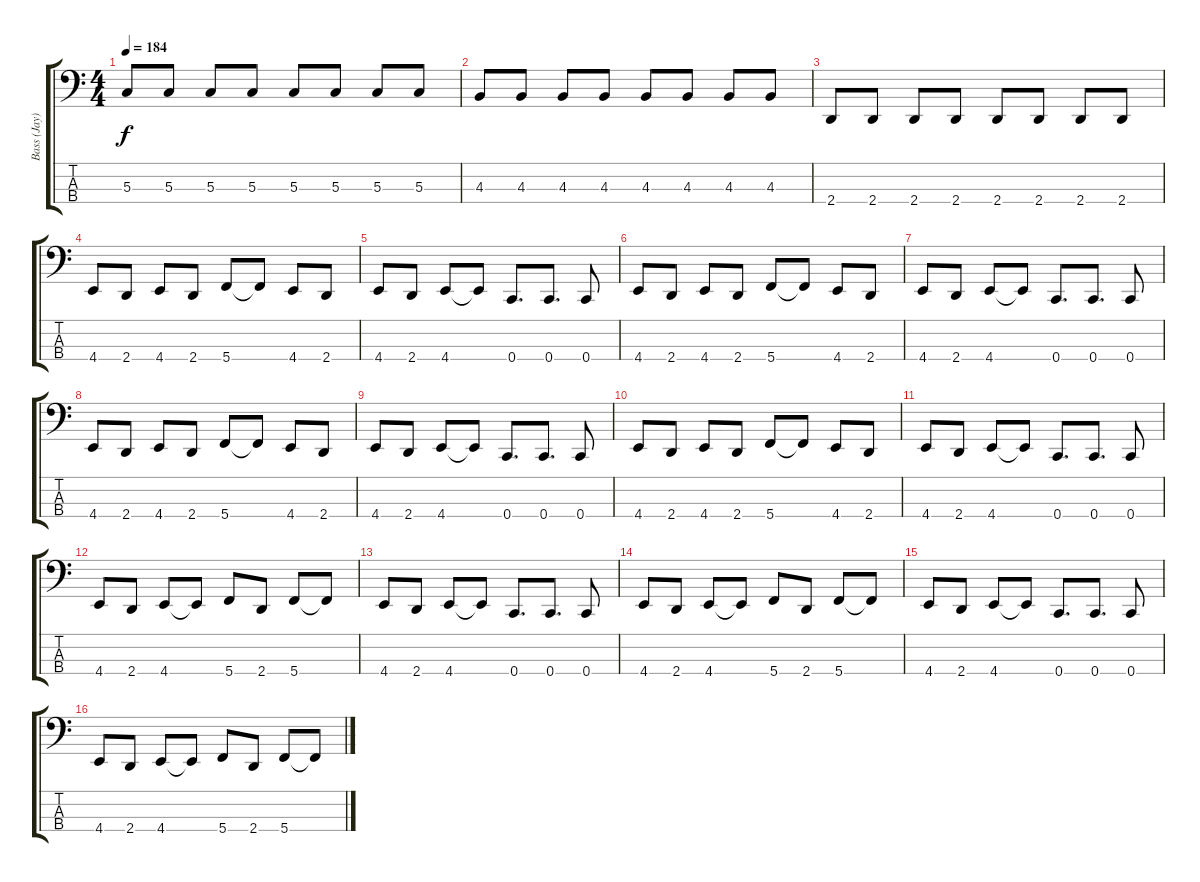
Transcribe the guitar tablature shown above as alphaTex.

\track ("Bass (Jay)" "Bass (Jay)") {instrument electricbasspick}
\staff {score tabs}
\tuning (F2 C2 G1 C1) {hide}
\ts (4 4)
\tempo 184
\clef f4
\ks c
5.3.8{dy f} 5.3.8 5.3.8 5.3.8 5.3.8 5.3.8 5.3.8 5.3.8 |
4.3.8 4.3.8 4.3.8 4.3.8 4.3.8 4.3.8 4.3.8 4.3.8 |
2.4.8 2.4.8 2.4.8 2.4.8 2.4.8 2.4.8 2.4.8 2.4.8 |
4.4.8 2.4.8 4.4.8 2.4.8 5.4.8 5.4{t}.8 4.4.8 2.4.8 |
4.4.8 2.4.8 4.4.8 4.4{t}.8 0.4.8{d} 0.4.8{d} 0.4.8 |
4.4.8 2.4.8 4.4.8 2.4.8 5.4.8 5.4{t}.8 4.4.8 2.4.8 |
4.4.8 2.4.8 4.4.8 4.4{t}.8 0.4.8{d} 0.4.8{d} 0.4.8 |
4.4.8 2.4.8 4.4.8 2.4.8 5.4.8 5.4{t}.8 4.4.8 2.4.8 |
4.4.8 2.4.8 4.4.8 4.4{t}.8 0.4.8{d} 0.4.8{d} 0.4.8 |
4.4.8 2.4.8 4.4.8 2.4.8 5.4.8 5.4{t}.8 4.4.8 2.4.8 |
4.4.8 2.4.8 4.4.8 4.4{t}.8 0.4.8{d} 0.4.8{d} 0.4.8 |
4.4.8 2.4.8 4.4.8 4.4{t}.8 5.4.8 2.4.8 5.4.8 5.4{t}.8 |
4.4.8 2.4.8 4.4.8 4.4{t}.8 0.4.8{d} 0.4.8{d} 0.4.8 |
4.4.8 2.4.8 4.4.8 4.4{t}.8 5.4.8 2.4.8 5.4.8 5.4{t}.8 |
4.4.8 2.4.8 4.4.8 4.4{t}.8 0.4.8{d} 0.4.8{d} 0.4.8 |
4.4.8 2.4.8 4.4.8 4.4{t}.8 5.4.8 2.4.8 5.4.8 5.4{t}.8
